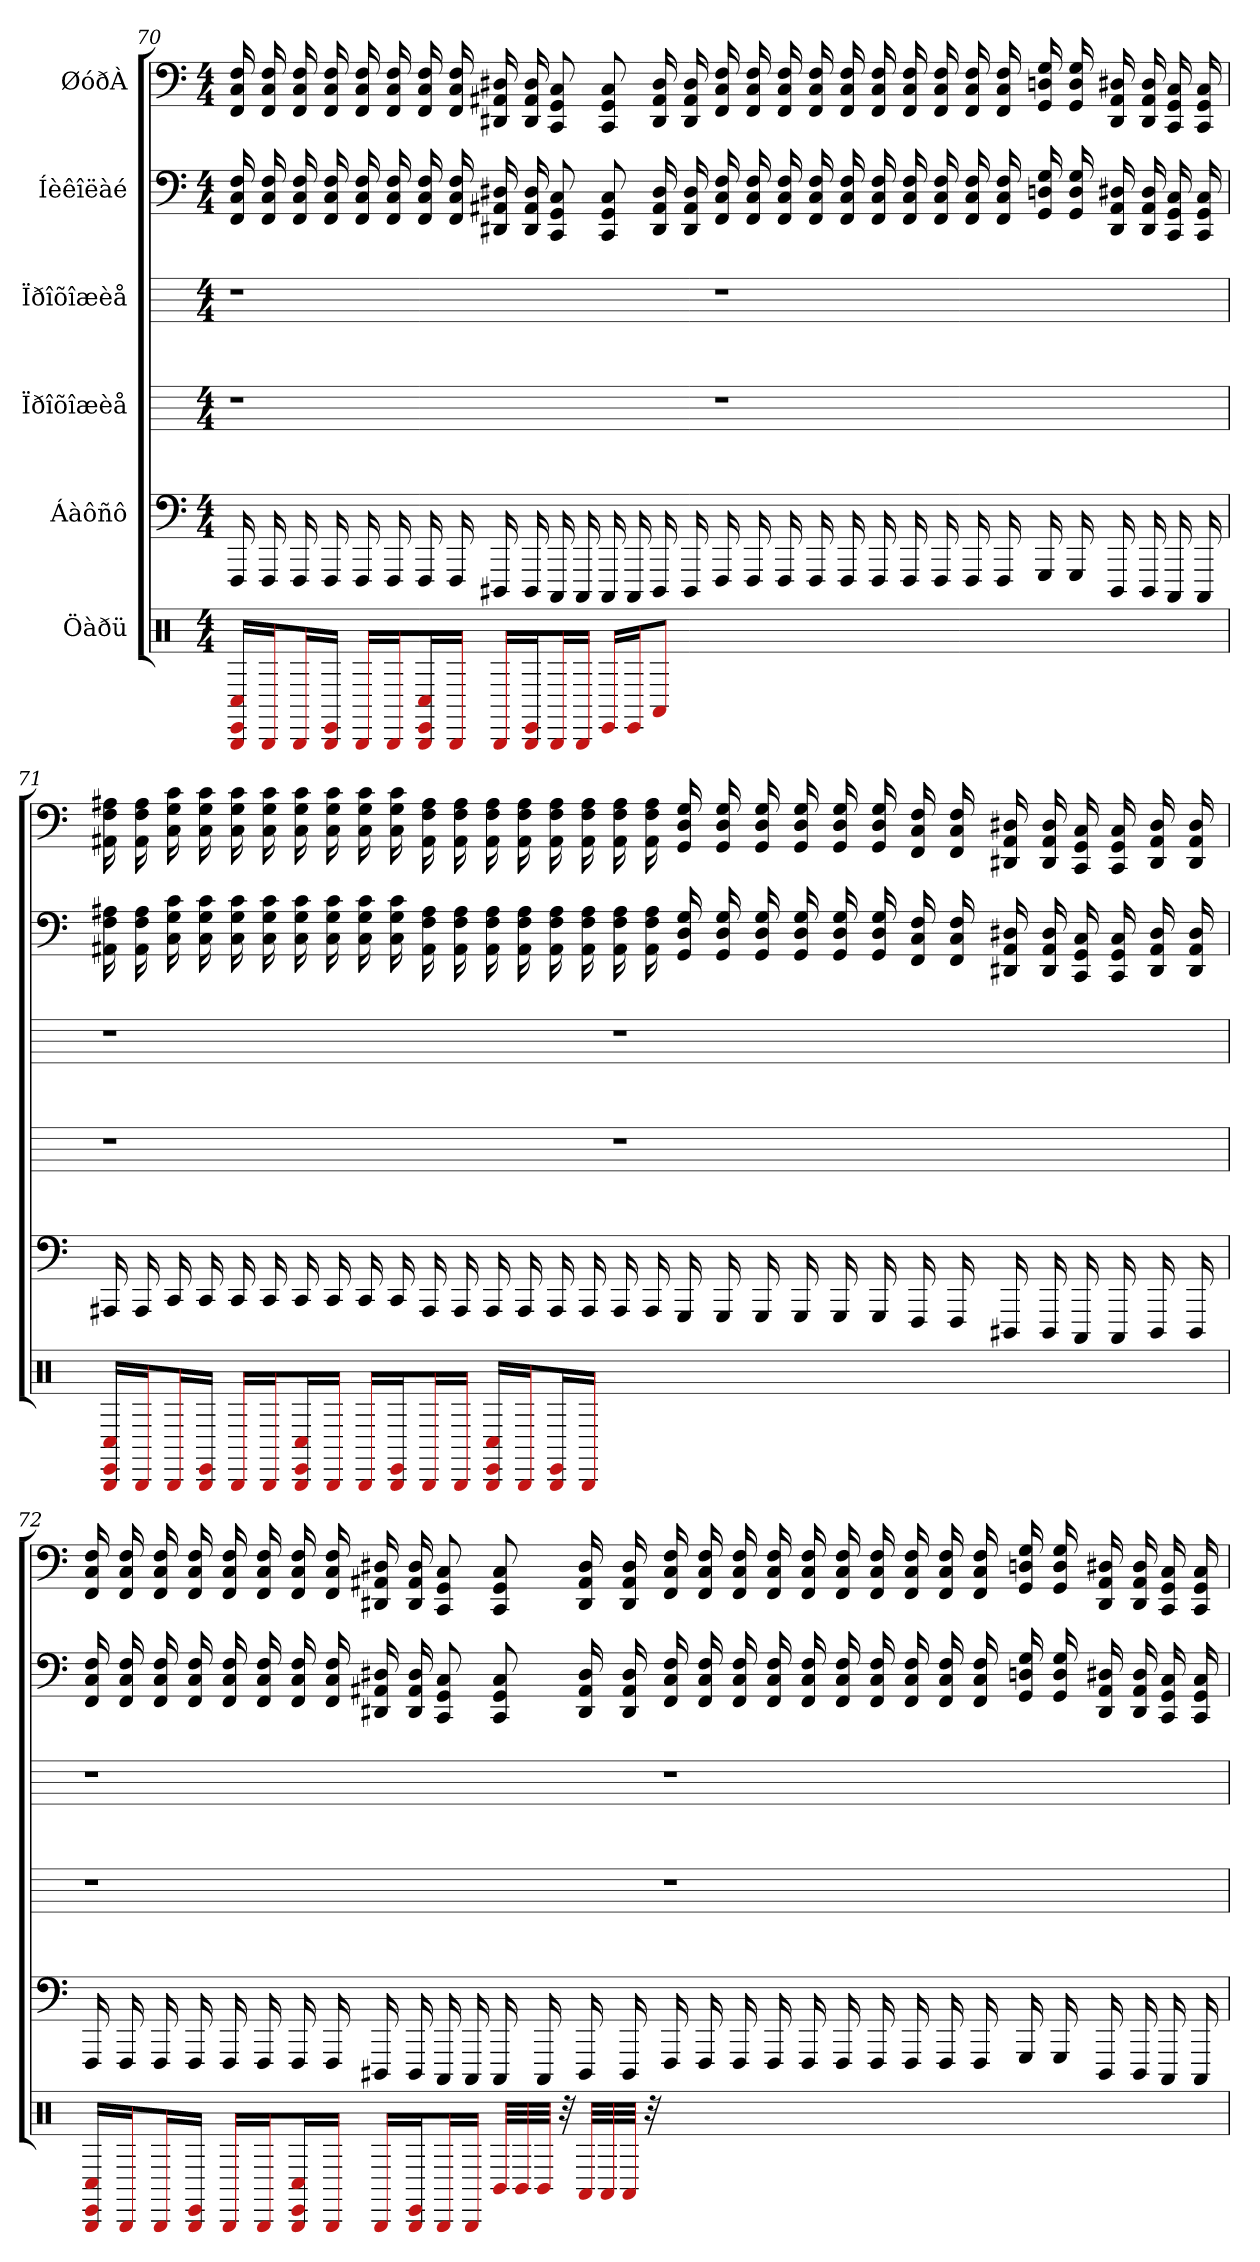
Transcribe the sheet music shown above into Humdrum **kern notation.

**kern	**kern	**kern	**kern	**kern	**kern
*part6	*part5	*part4	*part3	*part2	*part1
*staff6	*staff5	*staff4	*staff3	*staff2	*staff1
*I"Öàðü	*I"Áàôñô	*I"Ïðîõîæèå	*I"Ïðîõîæèå	*I"Íèêîëàé	*I"ØóðÀ
*clefX	*	*	*	*	*
*k[]	*k[]	*k[]	*k[]	*k[]	*k[]
*M4/4	*M4/4	*M4/4	*M4/4	*M4/4	*M4/4
=70	=70	=70	=70	=70	=70
16EE/ 16BBB/ 16C#/LL	16FFF	1r	1r	16F 16C 16FF	16F 16C 16FF
16BBB/J	16FFF	.	.	16F 16C 16FF	16F 16C 16FF
16BBB/L	16FFF	.	.	16F 16C 16FF	16F 16C 16FF
16EE/ 16BBB/JJ	16FFF	.	.	16F 16C 16FF	16F 16C 16FF
16BBB/LL	16FFF	.	.	16F 16C 16FF	16F 16C 16FF
16BBB/J	16FFF	.	.	16F 16C 16FF	16F 16C 16FF
16EE/ 16BBB/ 16C#/L	16FFF	.	.	16F 16C 16FF	16F 16C 16FF
16BBB/JJ	16FFF	.	.	16F 16C 16FF	16F 16C 16FF
16BBB/LL	16DDD#	.	.	16D# 16AA# 16DD#	16D# 16AA# 16DD#
16EE/ 16BBB/J	16DDD#	.	.	16D# 16AA# 16DD#	16D# 16AA# 16DD#
16BBB/L	16CCC	.	.	8C 8GG 8CC	8C 8GG 8CC
16BBB/JJ	16CCC	.	.	.	.
16EE/LL	16CCC	.	.	8C 8GG 8CC	8C 8GG 8CC
16EE/J	16CCC	.	.	.	.
8AA/J	16DDD#	.	.	16D# 16AA# 16DD#	16D# 16AA# 16DD#
.	16DDD#	.	.	16D# 16AA# 16DD#	16D# 16AA# 16DD#
1ryy	16FFF	1r	1r	16F 16C 16FF	16F 16C 16FF
.	16FFF	.	.	16F 16C 16FF	16F 16C 16FF
.	16FFF	.	.	16F 16C 16FF	16F 16C 16FF
.	16FFF	.	.	16F 16C 16FF	16F 16C 16FF
.	16FFF	.	.	16F 16C 16FF	16F 16C 16FF
.	16FFF	.	.	16F 16C 16FF	16F 16C 16FF
.	16FFF	.	.	16F 16C 16FF	16F 16C 16FF
.	16FFF	.	.	16F 16C 16FF	16F 16C 16FF
.	16FFF	.	.	16F 16C 16FF	16F 16C 16FF
.	16FFF	.	.	16F 16C 16FF	16F 16C 16FF
.	16GGG	.	.	16G 16D 16GG	16G 16D 16GG
.	16GGG	.	.	16G 16D 16GG	16G 16D 16GG
.	16DDD#	.	.	16D# 16AA# 16DD#	16D# 16AA# 16DD#
.	16DDD#	.	.	16D# 16AA# 16DD#	16D# 16AA# 16DD#
.	16CCC	.	.	16C 16GG 16CC	16C 16GG 16CC
.	16CCC	.	.	16C 16GG 16CC	16C 16GG 16CC
=71	=71	=71	=71	=71	=71
16EE/ 16BBB/ 16C#/LL	16AAA#	1r	1r	16A# 16F 16AA#	16A# 16F 16AA#
16BBB/J	16AAA#	.	.	16A# 16F 16AA#	16A# 16F 16AA#
16BBB/L	16CC	.	.	16c 16G 16C	16c 16G 16C
16EE/ 16BBB/JJ	16CC	.	.	16c 16G 16C	16c 16G 16C
16BBB/LL	16CC	.	.	16c 16G 16C	16c 16G 16C
16BBB/J	16CC	.	.	16c 16G 16C	16c 16G 16C
16EE/ 16BBB/ 16C#/L	16CC	.	.	16c 16G 16C	16c 16G 16C
16BBB/JJ	16CC	.	.	16c 16G 16C	16c 16G 16C
16BBB/LL	16CC	.	.	16c 16G 16C	16c 16G 16C
16EE/ 16BBB/J	16CC	.	.	16c 16G 16C	16c 16G 16C
16BBB/L	16AAA#	.	.	16A# 16F 16AA#	16A# 16F 16AA#
16BBB/JJ	16AAA#	.	.	16A# 16F 16AA#	16A# 16F 16AA#
16EE/ 16BBB/ 16C#/LL	16AAA#	.	.	16A# 16F 16AA#	16A# 16F 16AA#
16BBB/J	16AAA#	.	.	16A# 16F 16AA#	16A# 16F 16AA#
16EE/ 16BBB/L	16AAA#	.	.	16A# 16F 16AA#	16A# 16F 16AA#
16BBB/JJ	16AAA#	.	.	16A# 16F 16AA#	16A# 16F 16AA#
1ryy	16AAA#	1r	1r	16A# 16F 16AA#	16A# 16F 16AA#
.	16AAA#	.	.	16A# 16F 16AA#	16A# 16F 16AA#
.	16GGG	.	.	16G 16D 16GG	16G 16D 16GG
.	16GGG	.	.	16G 16D 16GG	16G 16D 16GG
.	16GGG	.	.	16G 16D 16GG	16G 16D 16GG
.	16GGG	.	.	16G 16D 16GG	16G 16D 16GG
.	16GGG	.	.	16G 16D 16GG	16G 16D 16GG
.	16GGG	.	.	16G 16D 16GG	16G 16D 16GG
.	16FFF	.	.	16F 16C 16FF	16F 16C 16FF
.	16FFF	.	.	16F 16C 16FF	16F 16C 16FF
.	16DDD#	.	.	16D# 16AA# 16DD#	16D# 16AA# 16DD#
.	16DDD#	.	.	16D# 16AA# 16DD#	16D# 16AA# 16DD#
.	16CCC	.	.	16C 16GG 16CC	16C 16GG 16CC
.	16CCC	.	.	16C 16GG 16CC	16C 16GG 16CC
.	16DDD#	.	.	16D# 16AA# 16DD#	16D# 16AA# 16DD#
.	16DDD#	.	.	16D# 16AA# 16DD#	16D# 16AA# 16DD#
=72	=72	=72	=72	=72	=72
16EE/ 16BBB/ 16C#/LL	16FFF	1r	1r	16F 16C 16FF	16F 16C 16FF
16BBB/J	16FFF	.	.	16F 16C 16FF	16F 16C 16FF
16BBB/L	16FFF	.	.	16F 16C 16FF	16F 16C 16FF
16EE/ 16BBB/JJ	16FFF	.	.	16F 16C 16FF	16F 16C 16FF
16BBB/LL	16FFF	.	.	16F 16C 16FF	16F 16C 16FF
16BBB/J	16FFF	.	.	16F 16C 16FF	16F 16C 16FF
16EE/ 16BBB/ 16C#/L	16FFF	.	.	16F 16C 16FF	16F 16C 16FF
16BBB/JJ	16FFF	.	.	16F 16C 16FF	16F 16C 16FF
16BBB/LL	16DDD#	.	.	16D# 16AA# 16DD#	16D# 16AA# 16DD#
16EE/ 16BBB/J	16DDD#	.	.	16D# 16AA# 16DD#	16D# 16AA# 16DD#
16BBB/L	16CCC	.	.	8C 8GG 8CC	8C 8GG 8CC
16BBB/JJ	16CCC	.	.	.	.
32BB/LLL	16CCC	.	.	8C 8GG 8CC	8C 8GG 8CC
32BB/	.	.	.	.	.
32BB/JJJ	16CCC	.	.	.	.
32r	.	.	.	.	.
32AA/LLL	16DDD#	.	.	16D# 16AA# 16DD#	16D# 16AA# 16DD#
32AA/	.	.	.	.	.
32AA/JJJ	16DDD#	.	.	16D# 16AA# 16DD#	16D# 16AA# 16DD#
32r	.	.	.	.	.
1ryy	16FFF	1r	1r	16F 16C 16FF	16F 16C 16FF
.	16FFF	.	.	16F 16C 16FF	16F 16C 16FF
.	16FFF	.	.	16F 16C 16FF	16F 16C 16FF
.	16FFF	.	.	16F 16C 16FF	16F 16C 16FF
.	16FFF	.	.	16F 16C 16FF	16F 16C 16FF
.	16FFF	.	.	16F 16C 16FF	16F 16C 16FF
.	16FFF	.	.	16F 16C 16FF	16F 16C 16FF
.	16FFF	.	.	16F 16C 16FF	16F 16C 16FF
.	16FFF	.	.	16F 16C 16FF	16F 16C 16FF
.	16FFF	.	.	16F 16C 16FF	16F 16C 16FF
.	16GGG	.	.	16G 16D 16GG	16G 16D 16GG
.	16GGG	.	.	16G 16D 16GG	16G 16D 16GG
.	16DDD#	.	.	16D# 16AA# 16DD#	16D# 16AA# 16DD#
.	16DDD#	.	.	16D# 16AA# 16DD#	16D# 16AA# 16DD#
.	16CCC	.	.	16C 16GG 16CC	16C 16GG 16CC
.	16CCC	.	.	16C 16GG 16CC	16C 16GG 16CC
=	=	=	=	=	=
*-	*-	*-	*-	*-	*-
